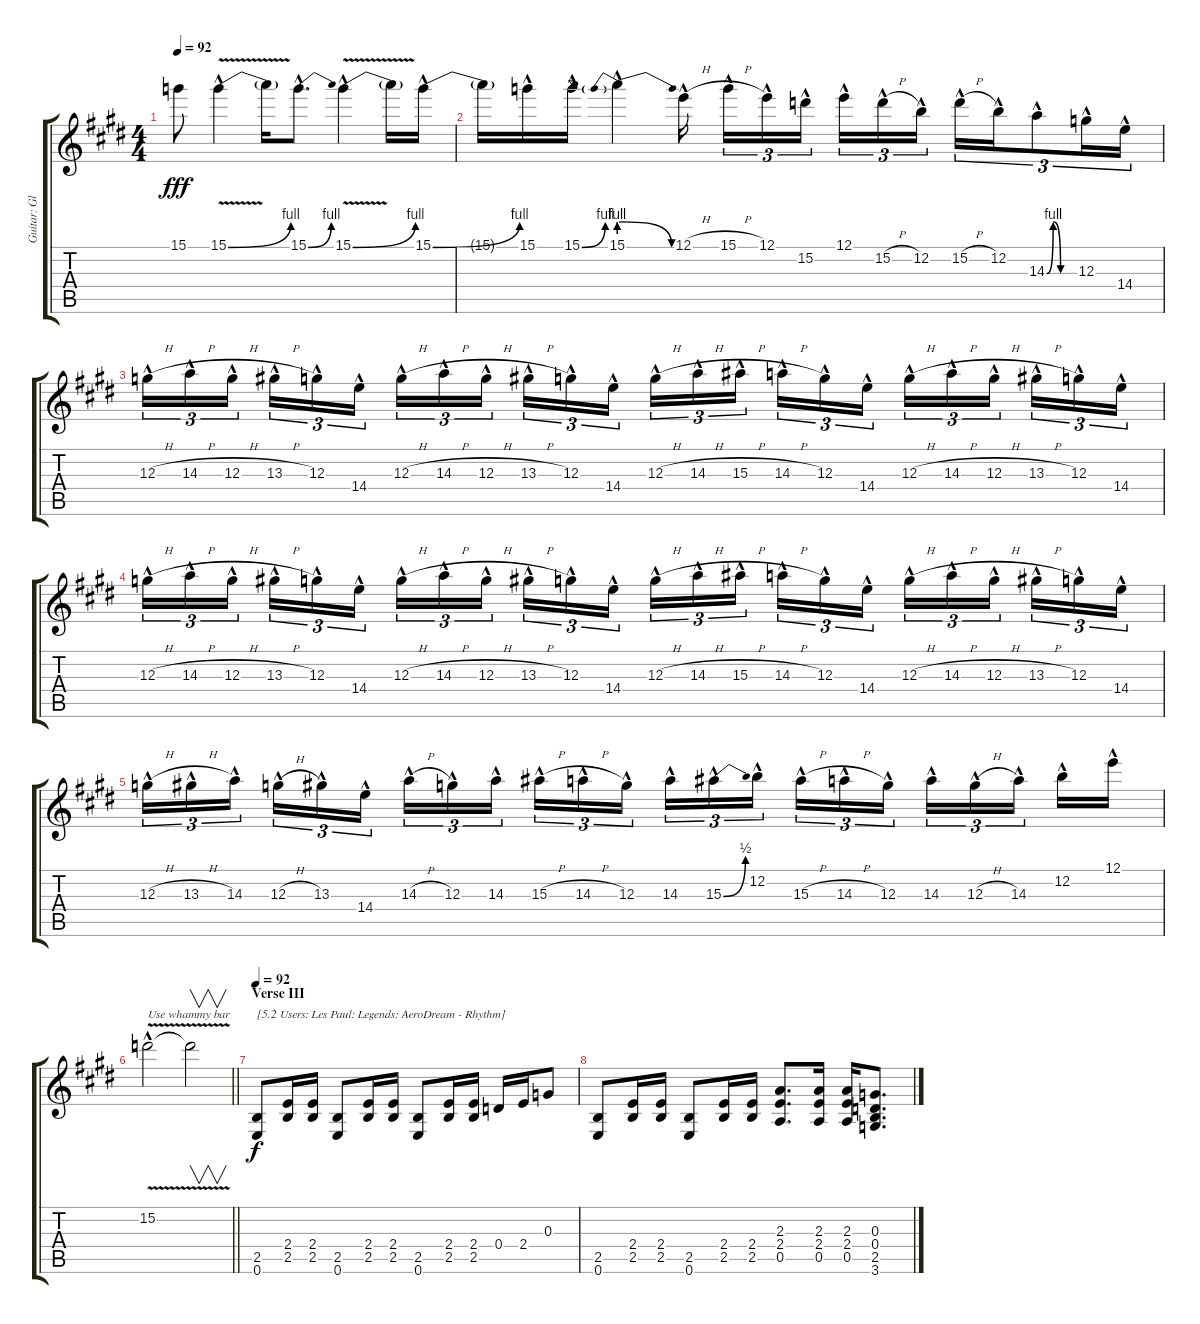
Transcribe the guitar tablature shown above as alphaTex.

\track ("Guitar: Glenn" "Guitar: Gl") {instrument distortionguitar}
\staff {score tabs}
\tuning (E4 B3 G3 D3 A2 E2) {hide}
\ts (4 4)
\tempo 92
\clef g2
\ks e
15.1{t}.8{dy fff} 15.1{be (bend 0 0 60 4) v hac}.4 15.1{t}.16 15.1{be (bend 0 0 60 4) hac}.8{d} 15.1{be (bend 0 0 60 4) v hac}.4 15.1{t}.16 15.1{be (bend 0 0 60 4) hac}.16 |
15.1{t}.16 15.1{hac}.16 15.1{be (bend 0 0 60 4) hac}.16 15.1{be (prebendrelease 0 4 60 0) hac}.4 12.1{h hac}.16 15.1{h hac}.16{tu (3 2)} 12.1{hac}.16{tu (3 2)} 15.2{hac}.16{tu (3 2) beam splitsecondary} 12.1{hac}.16{tu (3 2)} 15.2{h hac}.16{tu (3 2)} 12.2{hac}.16{tu (3 2)} 15.2{h hac}.16{tu (3 2)} 12.2{hac}.16{tu (3 2)} 14.3{be (custom 0 0 14 4 30 0 60 0) hac}.8{tu (3 2)} 12.3{hac}.16{tu (3 2)} 14.4{hac}.16{tu (3 2)} |
12.3{h hac}.16{tu (3 2)} 14.3{h hac}.16{tu (3 2)} 12.3{h hac}.16{tu (3 2) beam splitsecondary} 13.3{h hac}.16{tu (3 2)} 12.3{hac}.16{tu (3 2)} 14.4{hac}.16{tu (3 2)} 12.3{h hac}.16{tu (3 2)} 14.3{h hac}.16{tu (3 2)} 12.3{h hac}.16{tu (3 2) beam splitsecondary} 13.3{h hac}.16{tu (3 2)} 12.3{hac}.16{tu (3 2)} 14.4{hac}.16{tu (3 2)} 12.3{h hac}.16{tu (3 2)} 14.3{h hac}.16{tu (3 2)} 15.3{h hac}.16{tu (3 2) beam splitsecondary} 14.3{h hac}.16{tu (3 2)} 12.3{hac}.16{tu (3 2)} 14.4{hac}.16{tu (3 2)} 12.3{h hac}.16{tu (3 2)} 14.3{h hac}.16{tu (3 2)} 12.3{h hac}.16{tu (3 2) beam splitsecondary} 13.3{h hac}.16{tu (3 2)} 12.3{hac}.16{tu (3 2)} 14.4{hac}.16{tu (3 2)} |
12.3{h hac}.16{tu (3 2)} 14.3{h hac}.16{tu (3 2)} 12.3{h hac}.16{tu (3 2) beam splitsecondary} 13.3{h hac}.16{tu (3 2)} 12.3{hac}.16{tu (3 2)} 14.4{hac}.16{tu (3 2)} 12.3{h hac}.16{tu (3 2)} 14.3{h hac}.16{tu (3 2)} 12.3{h hac}.16{tu (3 2) beam splitsecondary} 13.3{h hac}.16{tu (3 2)} 12.3{hac}.16{tu (3 2)} 14.4{hac}.16{tu (3 2)} 12.3{h hac}.16{tu (3 2)} 14.3{h hac}.16{tu (3 2)} 15.3{h hac}.16{tu (3 2) beam splitsecondary} 14.3{h hac}.16{tu (3 2)} 12.3{hac}.16{tu (3 2)} 14.4{hac}.16{tu (3 2)} 12.3{h hac}.16{tu (3 2)} 14.3{h hac}.16{tu (3 2)} 12.3{h hac}.16{tu (3 2) beam splitsecondary} 13.3{h hac}.16{tu (3 2)} 12.3{hac}.16{tu (3 2)} 14.4{hac}.16{tu (3 2)} |
12.3{h hac}.16{tu (3 2)} 13.3{h hac}.16{tu (3 2)} 14.3{hac}.16{tu (3 2) beam splitsecondary} 12.3{h hac}.16{tu (3 2)} 13.3{hac}.16{tu (3 2)} 14.4{hac}.16{tu (3 2)} 14.3{h hac}.16{tu (3 2)} 12.3{hac}.16{tu (3 2)} 14.3{hac}.16{tu (3 2) beam splitsecondary} 15.3{h hac}.16{tu (3 2)} 14.3{h hac}.16{tu (3 2)} 12.3{hac}.16{tu (3 2)} 14.3{hac}.16{tu (3 2)} 15.3{be (bend 0 0 60 2) hac}.16{tu (3 2)} 12.2{hac}.16{tu (3 2) beam splitsecondary} 15.3{h hac}.16{tu (3 2)} 14.3{h hac}.16{tu (3 2)} 12.3{hac}.16{tu (3 2)} 14.3{hac}.16{tu (3 2)} 12.3{h hac}.16{tu (3 2)} 14.3{hac}.16{tu (3 2) beam splitsecondary} 12.2{hac}.16 12.1{hac}.16 |
\barLineRight lightlight
15.2{v hac}.2{txt "Use whammy bar"} 15.2{t}.2{v} |
\section ("" "Verse III")
\tempo 92
(2.5 0.6).8{txt "[5.2 Users: Les Paul: Legends: AeroDream - Rhythm]" dy f volume 13 instrument distortionguitar} (2.4 2.5).16 (2.4 2.5).16 (2.5 0.6).8 (2.4 2.5).16 (2.4 2.5).16 (2.5 0.6).8 (2.4 2.5).16 (2.4 2.5).16 0.4.16 2.4.16 0.3.8 |
(2.5 0.6).8 (2.4 2.5).16 (2.4 2.5).16 (2.5 0.6).8 (2.4 2.5).16 (2.4 2.5).16 (2.3 2.4 0.5).8{d} (2.3 2.4 0.5).16 (2.3 2.4 0.5).16 (0.3 0.4 2.5 3.6).8{d}
